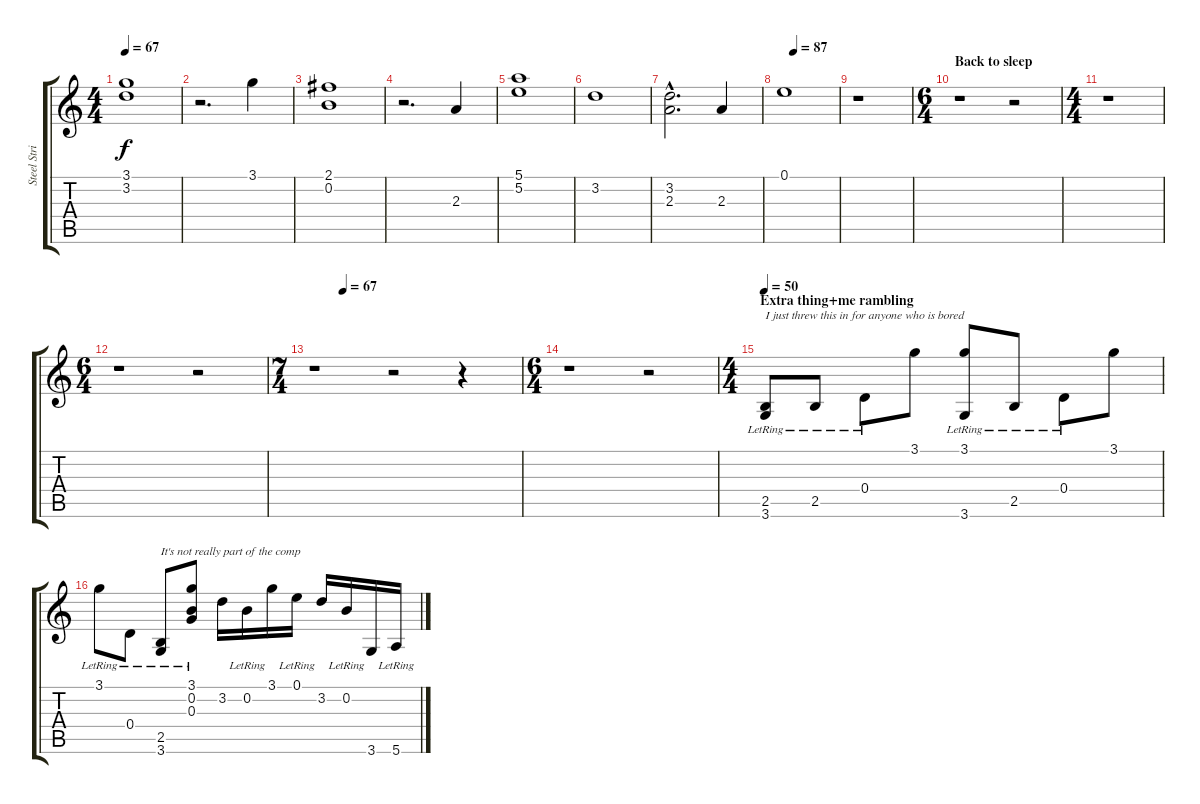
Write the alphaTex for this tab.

\track ("Steel String" "Steel Stri") {instrument acousticguitarsteel}
\staff {score tabs}
\tuning (E4 B3 G3 D3 A2 E2) {hide}
\ts (4 4)
\tempo 67
\clef g2
\ks c
(3.1 3.2).1{dy f} |
r.2{d} 3.1.4 |
(2.1 0.2).1 |
r.2{d} 2.3.4 |
(5.1 5.2).1 |
3.2.1 |
(3.2{hac} 2.3{hac}).2{d} 2.3.4 |
\tempo (87 0.1875)
0.1.1 |
r.1 |
\ts (6 4)
\section ("" "Back to sleep")
r.1 r.2 |
\ts (4 4)
r.1 |
\ts (6 4)
r.1 r.2 |
\ts (7 4)
\tempo (67 0.14285714285714285)
r.1 r.2 r.4 |
\ts (6 4)
r.1 r.2 |
\ts (4 4)
\section ("" "Extra thing+me rambling")
\tempo 50
(2.5 3.6{lr}).8{txt "I just threw this in for anyone who is bored" instrument acousticguitarnylon} 2.5{lr}.8 0.4{lr}.8 3.1.8 (3.1{lr} 3.6{lr}).8 2.5{lr}.8 0.4{lr}.8 3.1.8 |
3.1{lr}.8 0.4{lr}.8 (2.5{lr} 3.6{lr}).8{txt "It's not really part of the comp"} (3.1{lr} 0.2 0.3{lr}).8 3.2.16 0.2{lr}.16 3.1.16 0.1{lr}.16 3.2.16 0.2{lr}.16 3.6.16 5.6{lr}.16
